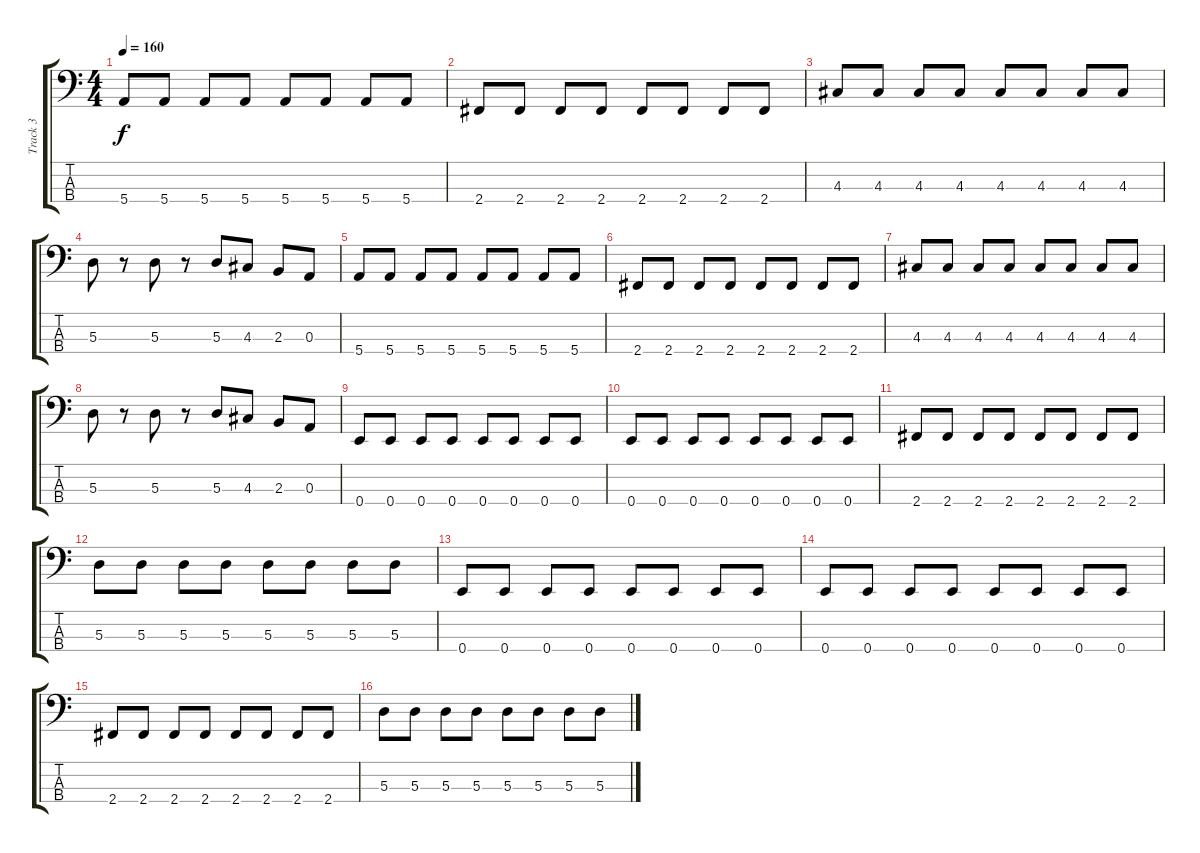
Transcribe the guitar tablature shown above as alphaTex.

\track ("Track 3" "Track 3") {instrument electricbasspick}
\staff {score tabs}
\tuning (G2 D2 A1 E1) {hide}
\ts (4 4)
\tempo 160
\clef f4
\ks c
5.4.8{dy f} 5.4.8 5.4.8 5.4.8 5.4.8 5.4.8 5.4.8 5.4.8 |
2.4.8 2.4.8 2.4.8 2.4.8 2.4.8 2.4.8 2.4.8 2.4.8 |
4.3.8 4.3.8 4.3.8 4.3.8 4.3.8 4.3.8 4.3.8 4.3.8 |
5.3.8 r.8 5.3.8 r.8 5.3.8 4.3.8 2.3.8 0.3.8 |
5.4.8 5.4.8 5.4.8 5.4.8 5.4.8 5.4.8 5.4.8 5.4.8 |
2.4.8 2.4.8 2.4.8 2.4.8 2.4.8 2.4.8 2.4.8 2.4.8 |
4.3.8 4.3.8 4.3.8 4.3.8 4.3.8 4.3.8 4.3.8 4.3.8 |
5.3.8 r.8 5.3.8 r.8 5.3.8 4.3.8 2.3.8 0.3.8 |
0.4.8 0.4.8 0.4.8 0.4.8 0.4.8 0.4.8 0.4.8 0.4.8 |
0.4.8 0.4.8 0.4.8 0.4.8 0.4.8 0.4.8 0.4.8 0.4.8 |
2.4.8 2.4.8 2.4.8 2.4.8 2.4.8 2.4.8 2.4.8 2.4.8 |
5.3.8 5.3.8 5.3.8 5.3.8 5.3.8 5.3.8 5.3.8 5.3.8 |
0.4.8 0.4.8 0.4.8 0.4.8 0.4.8 0.4.8 0.4.8 0.4.8 |
0.4.8 0.4.8 0.4.8 0.4.8 0.4.8 0.4.8 0.4.8 0.4.8 |
2.4.8 2.4.8 2.4.8 2.4.8 2.4.8 2.4.8 2.4.8 2.4.8 |
5.3.8 5.3.8 5.3.8 5.3.8 5.3.8 5.3.8 5.3.8 5.3.8
